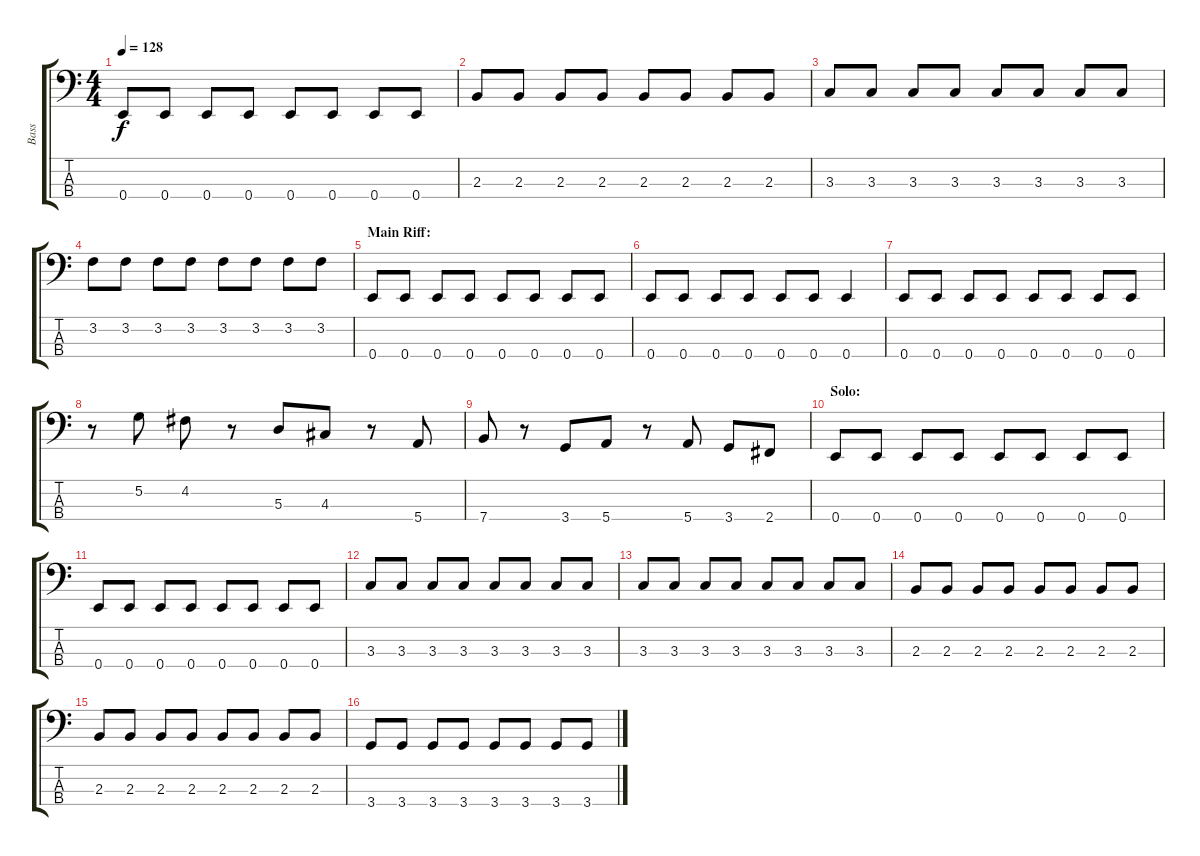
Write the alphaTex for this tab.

\track ("Bass" "Bass") {instrument electricbasspick}
\staff {score tabs}
\tuning (G2 D2 A1 E1) {hide}
\ts (4 4)
\tempo 128
\clef f4
\ks c
0.4.8{dy f} 0.4.8 0.4.8 0.4.8 0.4.8 0.4.8 0.4.8 0.4.8 |
2.3.8 2.3.8 2.3.8 2.3.8 2.3.8 2.3.8 2.3.8 2.3.8 |
3.3.8 3.3.8 3.3.8 3.3.8 3.3.8 3.3.8 3.3.8 3.3.8 |
3.2.8 3.2.8 3.2.8 3.2.8 3.2.8 3.2.8 3.2.8 3.2.8 |
\section ("" "Main Riff:")
0.4.8 0.4.8 0.4.8 0.4.8 0.4.8 0.4.8 0.4.8 0.4.8 |
0.4.8 0.4.8 0.4.8 0.4.8 0.4.8 0.4.8 0.4.4 |
0.4.8 0.4.8 0.4.8 0.4.8 0.4.8 0.4.8 0.4.8 0.4.8 |
r.8 5.2.8 4.2.8 r.8 5.3.8 4.3.8 r.8 5.4.8 |
7.4.8 r.8 3.4.8 5.4.8 r.8 5.4.8 3.4.8 2.4.8 |
\section ("" "Solo:")
0.4.8 0.4.8 0.4.8 0.4.8 0.4.8 0.4.8 0.4.8 0.4.8 |
0.4.8 0.4.8 0.4.8 0.4.8 0.4.8 0.4.8 0.4.8 0.4.8 |
3.3.8 3.3.8 3.3.8 3.3.8 3.3.8 3.3.8 3.3.8 3.3.8 |
3.3.8 3.3.8 3.3.8 3.3.8 3.3.8 3.3.8 3.3.8 3.3.8 |
2.3.8 2.3.8 2.3.8 2.3.8 2.3.8 2.3.8 2.3.8 2.3.8 |
2.3.8 2.3.8 2.3.8 2.3.8 2.3.8 2.3.8 2.3.8 2.3.8 |
3.4.8 3.4.8 3.4.8 3.4.8 3.4.8 3.4.8 3.4.8 3.4.8
